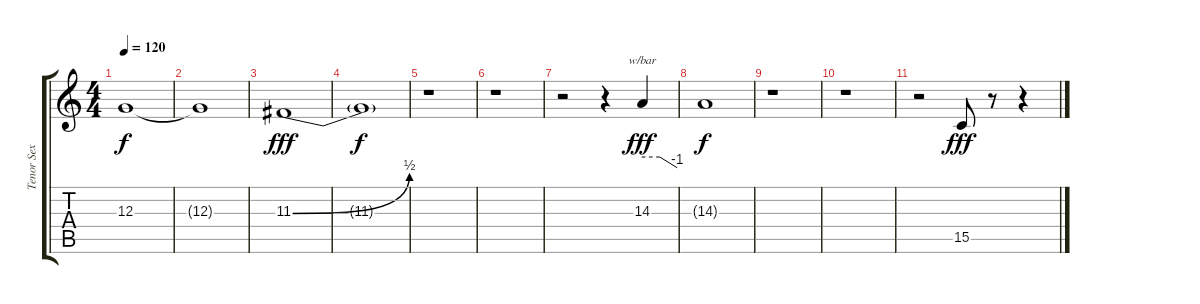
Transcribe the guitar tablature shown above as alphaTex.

\track ("Tenor Sex (Mike Brecker)" "Tenor Sex ") {instrument tenorsax}
\staff {score tabs}
\tuning (E4 B3 G3 D3 A2 E2) {hide}
\ts (4 4)
\tempo 120
\clef g2
\ks c
12.3{t}.1{dy f} |
12.3{t}.1 |
11.3{be (bend 0 0 60 2)}.1{dy fff} |
11.3{t}.1{dy f} |
r.1 |
r.1 |
r.2 r.4 14.3.4{tbe (custom default 0 0 30 0 60 -4) dy fff} |
14.3{t}.1{dy f} |
r.1 |
r.1 |
r.2 15.5.8{dy fff} r.8 r.4
